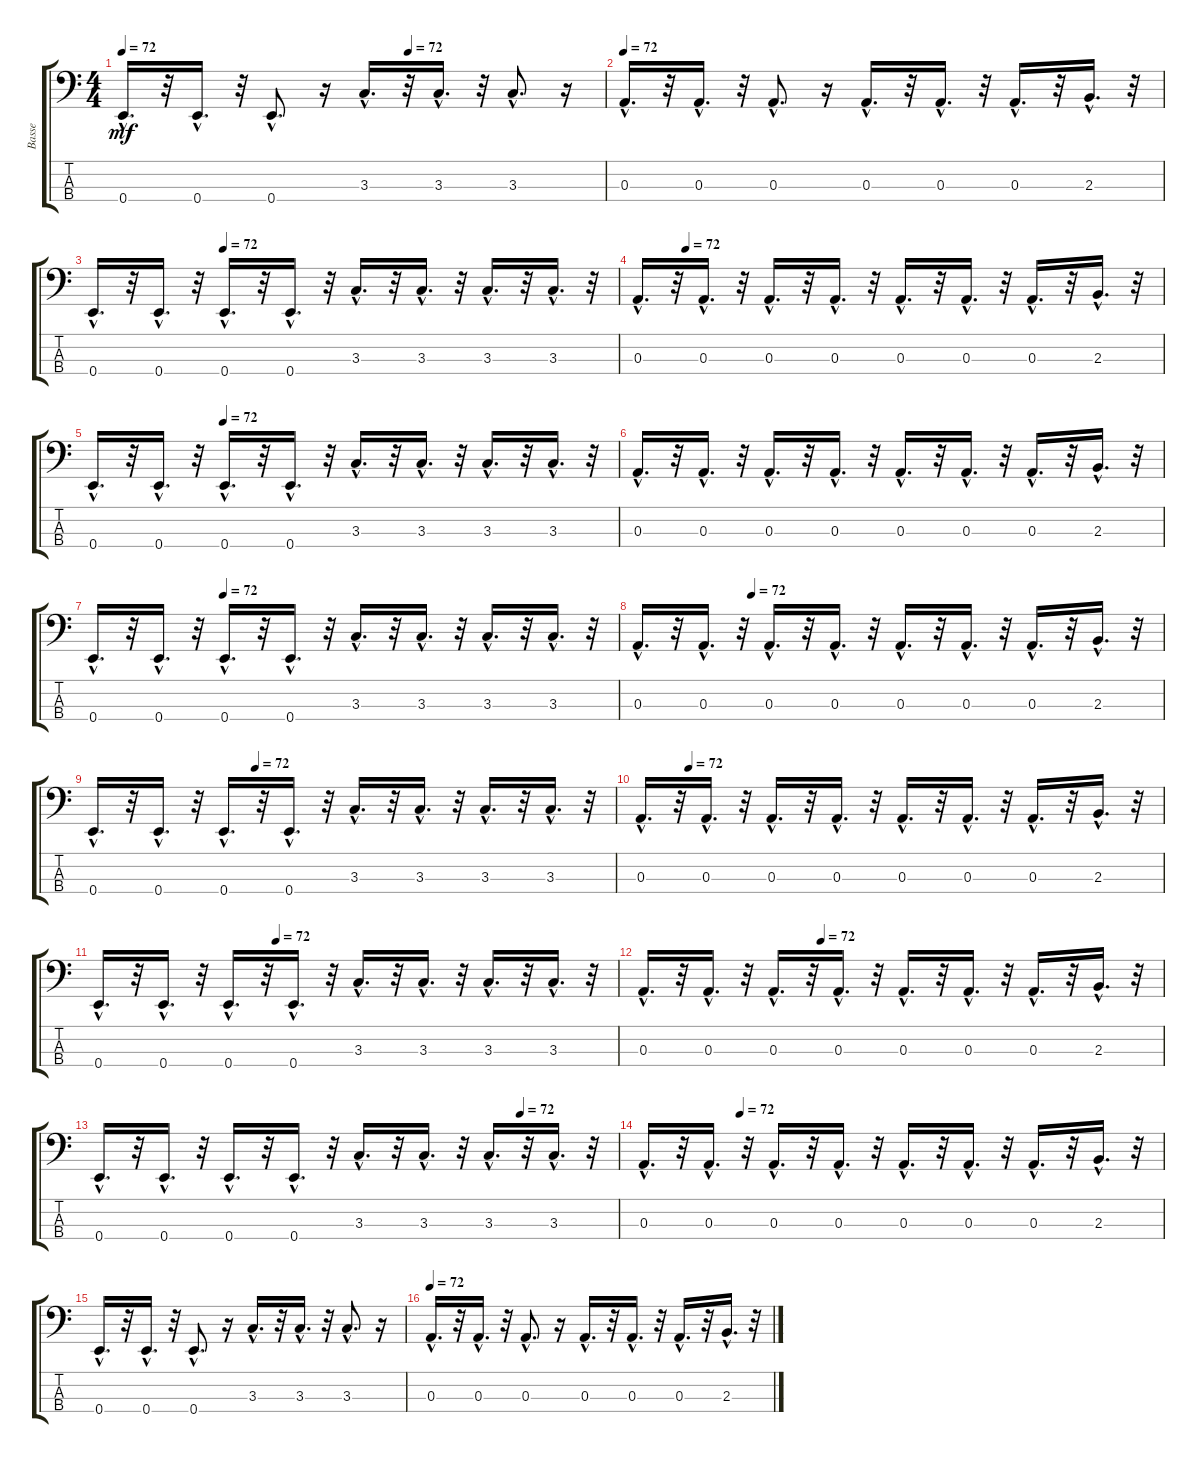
\track ("Basse" "Basse") {instrument acousticbass}
\staff {score tabs}
\tuning (G2 D2 A1 E1) {hide}
\ts (4 4)
\tempo 72
\tempo (72 0.59375)
\clef f4
\ks c
0.4{hac}.16{d dy mf} r.32 0.4{hac}.16{d} r.32 0.4{hac}.8{d} r.16 3.3{hac}.16{d} r.32 3.3{hac}.16{d} r.32 3.3{hac}.8{d} r.16 |
\tempo 72
0.3{hac}.16{d} r.32 0.3{hac}.16{d} r.32 0.3{hac}.8{d} r.16 0.3{hac}.16{d} r.32 0.3{hac}.16{d} r.32 0.3{hac}.16{d} r.32 2.3{hac}.16{d} r.32 |
\tempo (72 0.25)
0.4{hac}.16{d} r.32 0.4{hac}.16{d} r.32 0.4{hac}.16{d} r.32 0.4{hac}.16{d} r.32 3.3{hac}.16{d} r.32 3.3{hac}.16{d} r.32 3.3{hac}.16{d} r.32 3.3{hac}.16{d} r.32 |
\tempo (72 0.09375)
0.3{hac}.16{d} r.32 0.3{hac}.16{d} r.32 0.3{hac}.16{d} r.32 0.3{hac}.16{d} r.32 0.3{hac}.16{d} r.32 0.3{hac}.16{d} r.32 0.3{hac}.16{d} r.32 2.3{hac}.16{d} r.32 |
\tempo (72 0.25)
0.4{hac}.16{d} r.32 0.4{hac}.16{d} r.32 0.4{hac}.16{d} r.32 0.4{hac}.16{d} r.32 3.3{hac}.16{d} r.32 3.3{hac}.16{d} r.32 3.3{hac}.16{d} r.32 3.3{hac}.16{d} r.32 |
0.3{hac}.16{d} r.32 0.3{hac}.16{d} r.32 0.3{hac}.16{d} r.32 0.3{hac}.16{d} r.32 0.3{hac}.16{d} r.32 0.3{hac}.16{d} r.32 0.3{hac}.16{d} r.32 2.3{hac}.16{d} r.32 |
\tempo (72 0.25)
0.4{hac}.16{d} r.32 0.4{hac}.16{d} r.32 0.4{hac}.16{d} r.32 0.4{hac}.16{d} r.32 3.3{hac}.16{d} r.32 3.3{hac}.16{d} r.32 3.3{hac}.16{d} r.32 3.3{hac}.16{d} r.32 |
\tempo (72 0.21875)
0.3{hac}.16{d} r.32 0.3{hac}.16{d} r.32 0.3{hac}.16{d} r.32 0.3{hac}.16{d} r.32 0.3{hac}.16{d} r.32 0.3{hac}.16{d} r.32 0.3{hac}.16{d} r.32 2.3{hac}.16{d} r.32 |
\tempo (72 0.3125)
0.4{hac}.16{d} r.32 0.4{hac}.16{d} r.32 0.4{hac}.16{d} r.32 0.4{hac}.16{d} r.32 3.3{hac}.16{d} r.32 3.3{hac}.16{d} r.32 3.3{hac}.16{d} r.32 3.3{hac}.16{d} r.32 |
\tempo (72 0.09375)
0.3{hac}.16{d} r.32 0.3{hac}.16{d} r.32 0.3{hac}.16{d} r.32 0.3{hac}.16{d} r.32 0.3{hac}.16{d} r.32 0.3{hac}.16{d} r.32 0.3{hac}.16{d} r.32 2.3{hac}.16{d} r.32 |
\tempo (72 0.34375)
0.4{hac}.16{d} r.32 0.4{hac}.16{d} r.32 0.4{hac}.16{d} r.32 0.4{hac}.16{d} r.32 3.3{hac}.16{d} r.32 3.3{hac}.16{d} r.32 3.3{hac}.16{d} r.32 3.3{hac}.16{d} r.32 |
\tempo (72 0.34375)
0.3{hac}.16{d} r.32 0.3{hac}.16{d} r.32 0.3{hac}.16{d} r.32 0.3{hac}.16{d} r.32 0.3{hac}.16{d} r.32 0.3{hac}.16{d} r.32 0.3{hac}.16{d} r.32 2.3{hac}.16{d} r.32 |
\tempo (72 0.8125)
0.4{hac}.16{d} r.32 0.4{hac}.16{d} r.32 0.4{hac}.16{d} r.32 0.4{hac}.16{d} r.32 3.3{hac}.16{d} r.32 3.3{hac}.16{d} r.32 3.3{hac}.16{d} r.32 3.3{hac}.16{d} r.32 |
\tempo (72 0.1875)
0.3{hac}.16{d} r.32 0.3{hac}.16{d} r.32 0.3{hac}.16{d} r.32 0.3{hac}.16{d} r.32 0.3{hac}.16{d} r.32 0.3{hac}.16{d} r.32 0.3{hac}.16{d} r.32 2.3{hac}.16{d} r.32 |
0.4{hac}.16{d} r.32 0.4{hac}.16{d} r.32 0.4{hac}.8{d} r.16 3.3{hac}.16{d} r.32 3.3{hac}.16{d} r.32 3.3{hac}.8{d} r.16 |
\tempo 72
0.3{hac}.16{d} r.32 0.3{hac}.16{d} r.32 0.3{hac}.8{d} r.16 0.3{hac}.16{d} r.32 0.3{hac}.16{d} r.32 0.3{hac}.16{d} r.32 2.3{hac}.16{d} r.32
